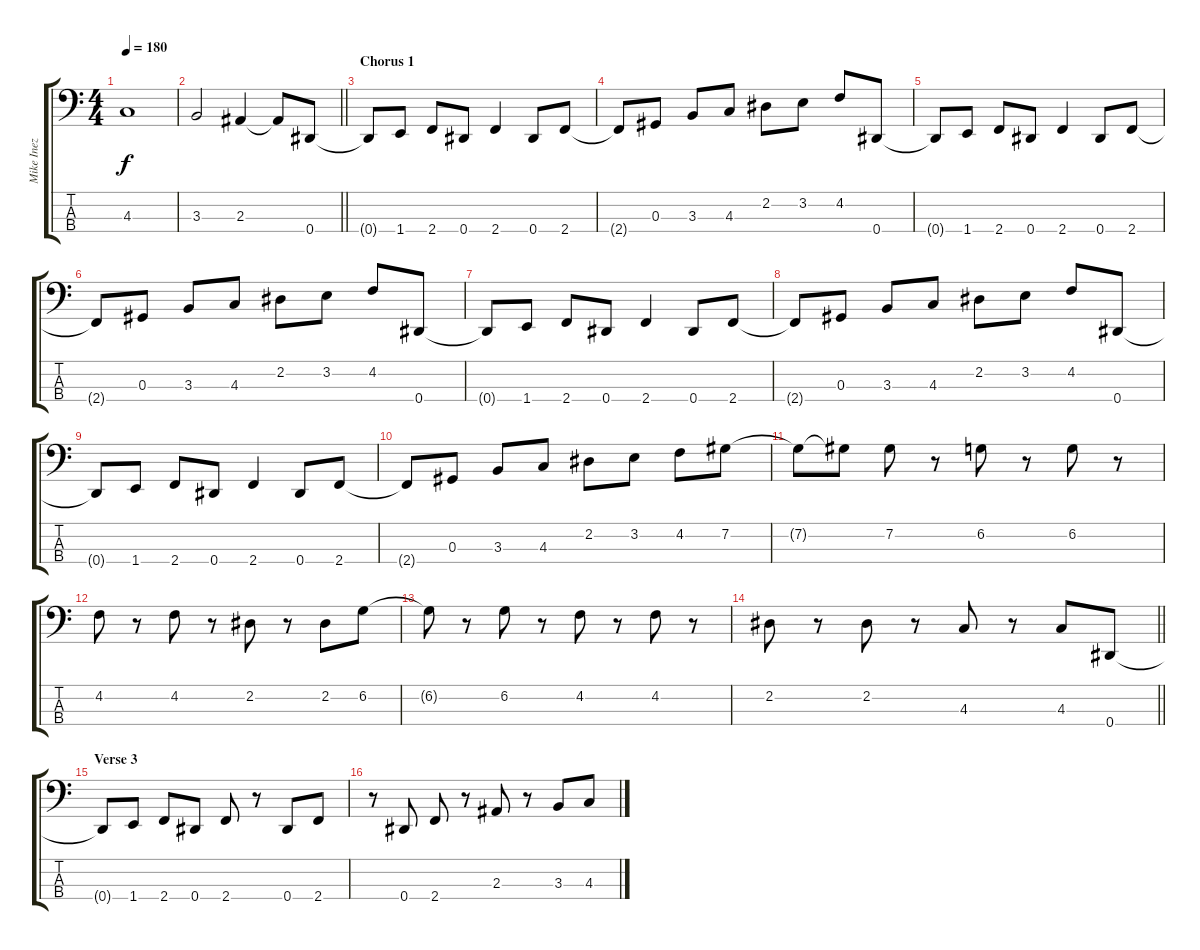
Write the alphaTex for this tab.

\track ("Mike Inez" "Mike Inez") {instrument electricbasspick}
\staff {score tabs}
\tuning (Gb2 Db2 Ab1 Eb1) {hide}
\ts (4 4)
\tempo 180
\clef f4
\ks c
4.3.1{dy f} |
\barLineRight lightlight
3.3.2 2.3.4 2.3{t}.8 0.4.8 |
\section ("" "Chorus 1")
0.4{t}.8 1.4.8 2.4.8 0.4.8 2.4.4 0.4.8 2.4.8 |
2.4{t}.8 0.3.8 3.3.8 4.3.8 2.2.8 3.2.8 4.2.8 0.4.8 |
0.4{t}.8 1.4.8 2.4.8 0.4.8 2.4.4 0.4.8 2.4.8 |
2.4{t}.8 0.3.8 3.3.8 4.3.8 2.2.8 3.2.8 4.2.8 0.4.8 |
0.4{t}.8 1.4.8 2.4.8 0.4.8 2.4.4 0.4.8 2.4.8 |
2.4{t}.8 0.3.8 3.3.8 4.3.8 2.2.8 3.2.8 4.2.8 0.4.8 |
0.4{t}.8 1.4.8 2.4.8 0.4.8 2.4.4 0.4.8 2.4.8 |
2.4{t}.8 0.3.8 3.3.8 4.3.8 2.2.8 3.2.8 4.2.8 7.2.8 |
7.2{t}.8 7.2{t}.8 7.2.8 r.8 6.2.8 r.8 6.2.8 r.8 |
4.2.8 r.8 4.2.8 r.8 2.2.8 r.8 2.2.8 6.2.8 |
6.2{t}.8 r.8 6.2.8 r.8 4.2.8 r.8 4.2.8 r.8 |
\barLineRight lightlight
2.2.8 r.8 2.2.8 r.8 4.3.8 r.8 4.3.8 0.4.8 |
\section ("" "Verse 3")
0.4{t}.8 1.4.8 2.4.8 0.4.8 2.4.8 r.8 0.4.8 2.4.8 |
r.8 0.4.8 2.4.8 r.8 2.3.8 r.8 3.3.8 4.3.8
